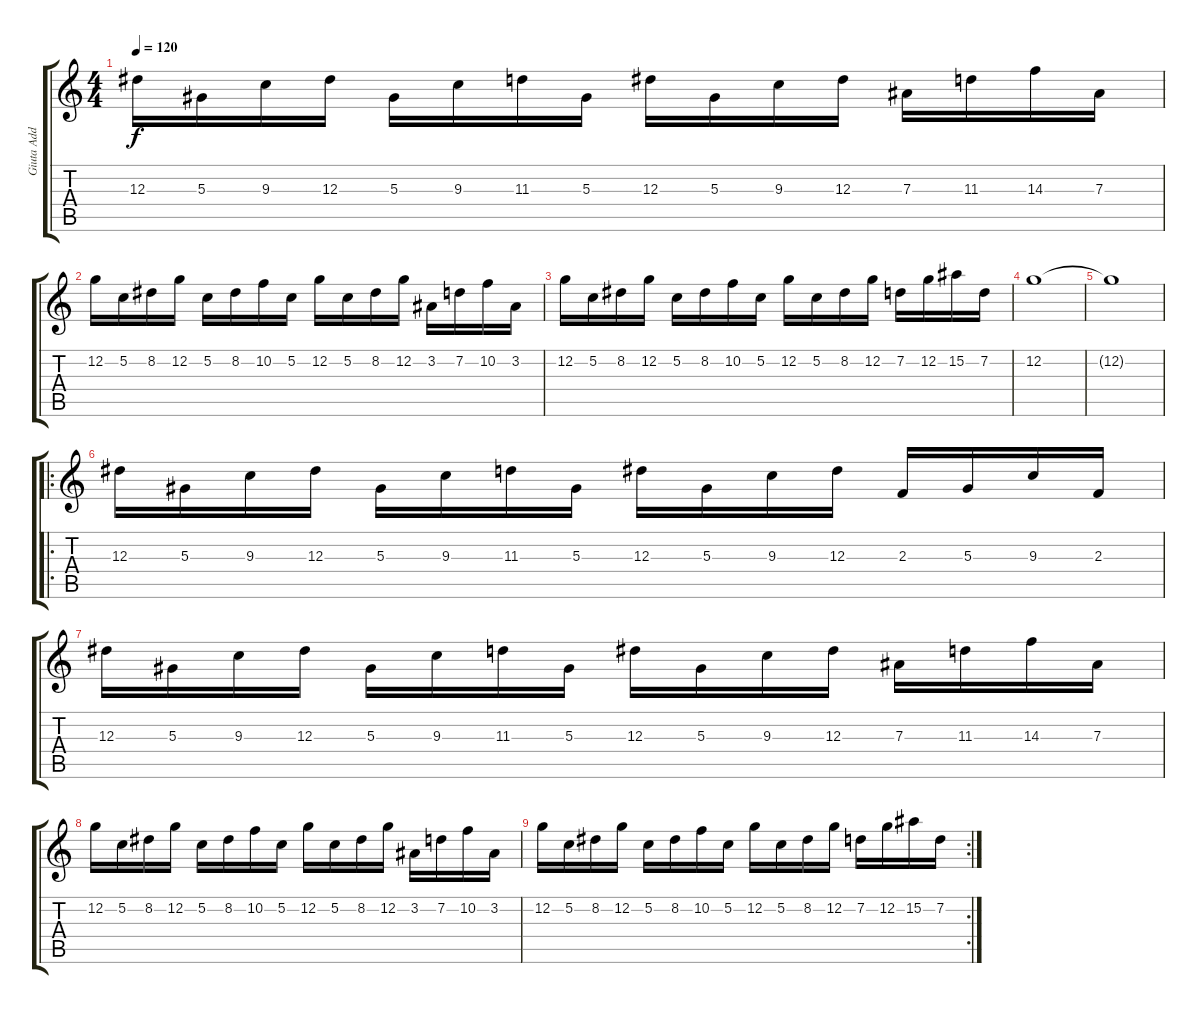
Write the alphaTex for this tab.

\track ("Giuta Add" "Giuta Add") {instrument distortionguitar}
\staff {score tabs}
\tuning (C4 G3 Eb3 Bb2 F2 C2) {hide}
\ts (4 4)
\tempo 120
\clef g2
\ks c
12.3.16{dy f} 5.3.16 9.3.16 12.3.16 5.3.16 9.3.16 11.3.16 5.3.16 12.3.16 5.3.16 9.3.16 12.3.16 7.3.16 11.3.16 14.3.16 7.3.16 |
12.2.16 5.2.16 8.2.16 12.2.16 5.2.16 8.2.16 10.2.16 5.2.16 12.2.16 5.2.16 8.2.16 12.2.16 3.2.16 7.2.16 10.2.16 3.2.16 |
12.2.16 5.2.16 8.2.16 12.2.16 5.2.16 8.2.16 10.2.16 5.2.16 12.2.16 5.2.16 8.2.16 12.2.16 7.2.16 12.2.16 15.2.16 7.2.16 |
12.2.1 |
12.2{t}.1 |
\ro
12.3.16 5.3.16 9.3.16 12.3.16 5.3.16 9.3.16 11.3.16 5.3.16 12.3.16 5.3.16 9.3.16 12.3.16 2.3.16 5.3.16 9.3.16 2.3.16 |
12.3.16 5.3.16 9.3.16 12.3.16 5.3.16 9.3.16 11.3.16 5.3.16 12.3.16 5.3.16 9.3.16 12.3.16 7.3.16 11.3.16 14.3.16 7.3.16 |
12.2.16 5.2.16 8.2.16 12.2.16 5.2.16 8.2.16 10.2.16 5.2.16 12.2.16 5.2.16 8.2.16 12.2.16 3.2.16 7.2.16 10.2.16 3.2.16 |
\rc 2
12.2.16 5.2.16 8.2.16 12.2.16 5.2.16 8.2.16 10.2.16 5.2.16 12.2.16 5.2.16 8.2.16 12.2.16 7.2.16 12.2.16 15.2.16 7.2.16
